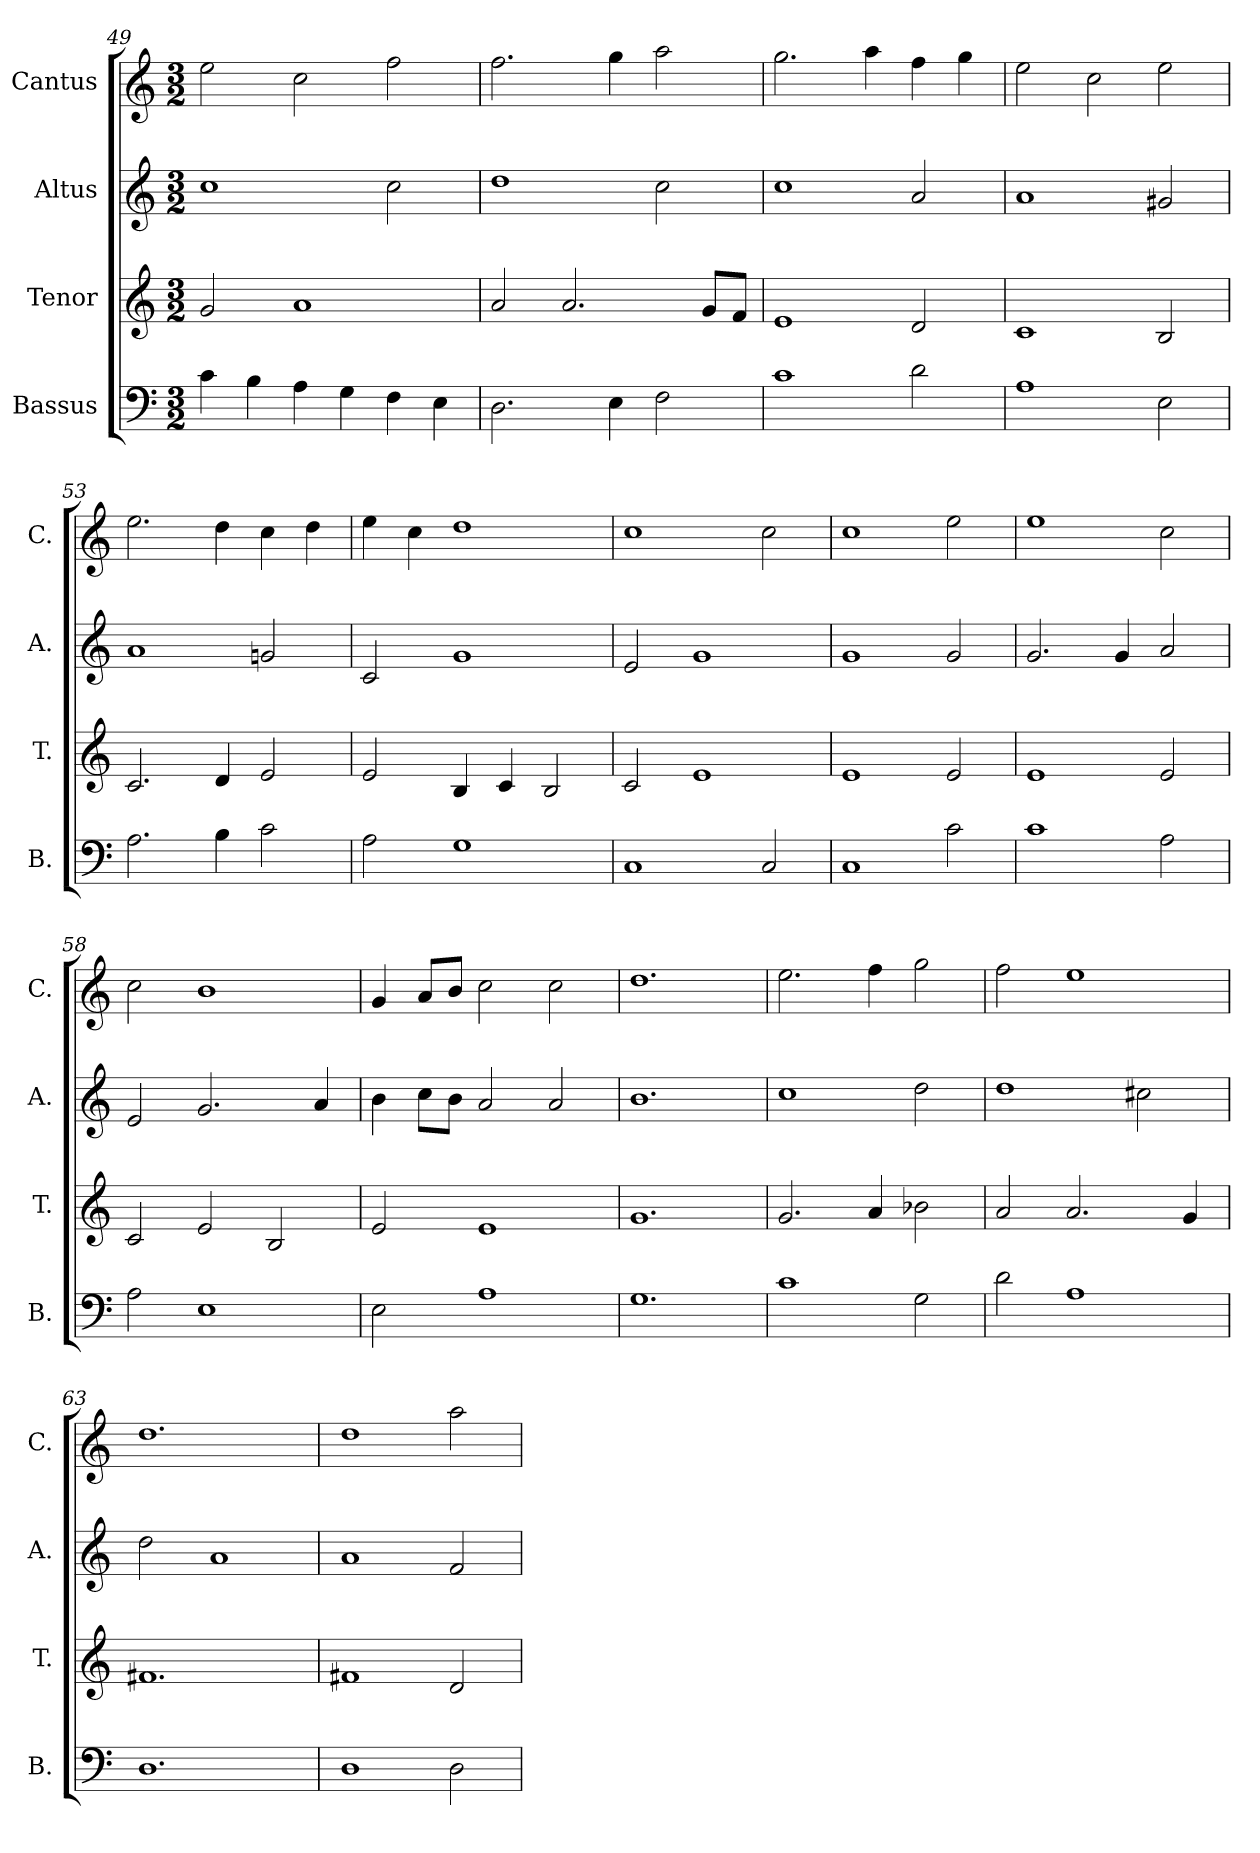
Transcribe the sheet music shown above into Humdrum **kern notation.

**kern	**kern	**kern	**kern
*part4	*part3	*part2	*part1
*staff4	*staff3	*staff2	*staff1
*I"Bassus	*I"Tenor	*I"Altus	*I"Cantus
*I'B.	*I'T.	*I'A.	*I'C.
*clefF4	*clefG2	*clefG2	*clefG2
*k[]	*k[]	*k[]	*k[]
*M3/2	*M3/2	*M3/2	*M3/2
=49	=49	=49	=49
4c\	2g/	1cc	2ee\
4B\	.	.	.
4A\	1a	.	2cc\
4G\	.	.	.
4F\	.	2cc\	2ff\
4E\	.	.	.
=50	=50	=50	=50
2.D\	2a/	1dd	2.ff\
.	2.a/	.	.
4E\	.	.	4gg\
2F\	.	2cc\	2aa\
.	8g/L	.	.
.	8f/J	.	.
!!LO:PB:g=z
=51	=51	=51	=51
1c	1e	1cc	2.gg\
.	.	.	4aa\
2d\	2d/	2a/	4ff\
.	.	.	4gg\
=52	=52	=52	=52
1A	1c	1a	2ee\
.	.	.	2cc\
2E\	2B/	2g#X/	2ee\
=53	=53	=53	=53
2.A\	2.c/	1a	2.ee\
4B\	4d/	.	4dd\
2c\	2e/	2gn/	4cc\
.	.	.	4dd\
=54	=54	=54	=54
2A\	2e/	2c/	4ee\
.	.	.	4cc\
1G	4B/	1g	1dd
.	4c/	.	.
.	2B/	.	.
=55	=55	=55	=55
1C	2c/	2e/	1cc
.	1e	1g	.
2C/	.	.	2cc\
=56	=56	=56	=56
1C	1e	1g	1cc
2c\	2e/	2g/	2ee\
=57	=57	=57	=57
1c	1e	2.g/	1ee
.	.	4g/	.
2A\	2e/	2a/	2cc\
=58	=58	=58	=58
2A\	2c/	2e/	2cc\
1E	2e/	2.g/	1b
.	2B/	.	.
.	.	4a/	.
=59	=59	=59	=59
2E\	2e/	4b\	4g/
.	.	8cc\L	8a/L
.	.	8b\J	8b/J
1A	1e	2a/	2cc\
.	.	2a/	2cc\
=60	=60	=60	=60
1.G	1.g	1.b	1.dd
!!LO:PB:g=z
=61	=61	=61	=61
1c	2.g/	1cc	2.ee\
.	4a/	.	4ff\
2G\	2b-X\	2dd\	2gg\
=62	=62	=62	=62
2d\	2a/	1dd	2ff\
1A	2.a/	.	1ee
.	.	2cc#X\	.
.	4g/	.	.
=63	=63	=63	=63
1.D	1.f#X	2dd\	1.dd
.	.	1a	.
=64	=64	=64	=64
1D	1f#X	1a	1dd
2D\	2d/	2f/	2aa\
=	=	=	=
*-	*-	*-	*-
